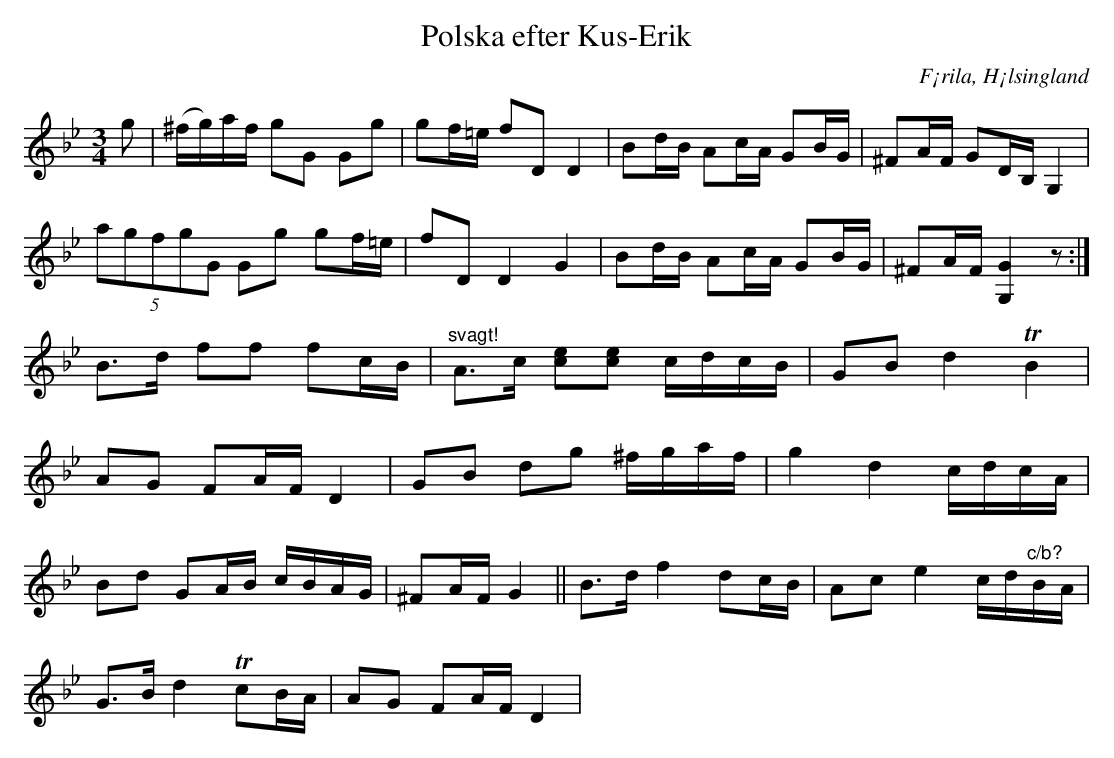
X:1
T: Polska efter Kus-Erik
O: F¡rila, H¡lsingland
M: 3/4
L: 1/16
K: Gm
g2 | (^fg)af g2G2 G2g2 | g2f=e f2D2 D4 | B2dB A2cA G2BG | ^F2AF G2DB, G,4 |
(5a2g2f2g2G2 G2g2 g2f=e | f2D2 D4 G4 | B2dB A2cA G2BG | ^F2AF [G,G]4 z2 :|
B2>d2 f2f2 f2cB | "^svagt!"A2>c2 [c2e2][e2c2] cdcB | G2B2 d4 TB4 |
A2G2 F2AF D4 | G2B2 d2g2 ^fgaf | g4 d4 cdcA |
B2d2 G2AB cBAG | ^F2AF G4 || B2>d2 f4 d2cB | A2c2 e4 cd"^c/b?"BA |
G2>B2 d4 Tc2BA | A2G2 F2AF D4 |
